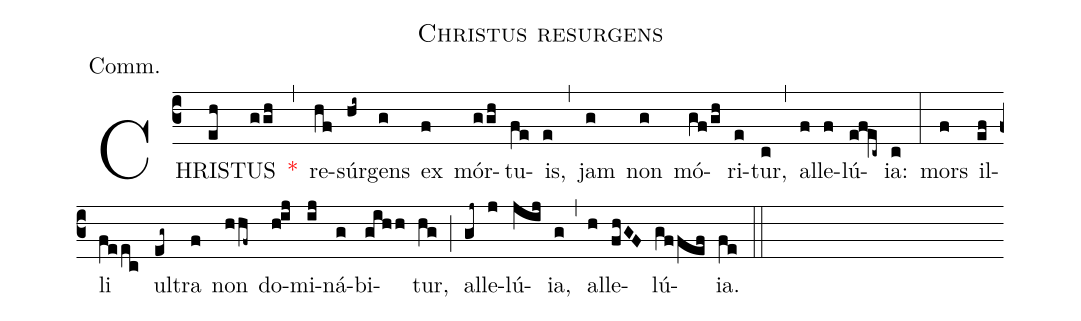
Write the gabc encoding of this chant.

name:Christus resurgens;
annotation:Comm.;
mode:VIII.;
office-part:Communion;
%%
(c3) CHRIS(eh)TUS(ggh) <v>\red{*}</v>(,) re(hf)súr(hi~)gens(g) ex(f) mór(ggh)tu(fe)is,(e) (,) jam(g) non(g) mó(gf/gh)ri(e)tur,(c) (,) al(f)le(f)lú(e!f!ec~)ia:(c) (:) mors(f) il(ef)li(feec) ul(eg~)tra(f) non(hhf~) do(h!ij)mi(ij)ná(g)bi(gihh)tur,(hg) (;) al(gj~)le(j)lú(jij)ia,(g) (,) al(h)le(fhGF)lú(gffef)ia.(fe) (::)
